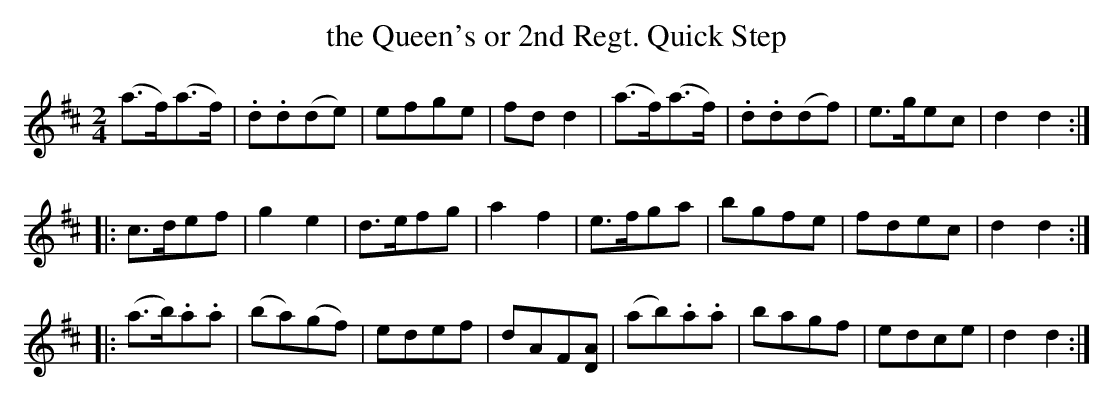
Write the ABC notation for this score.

X:1
T:the Queen's or 2nd Regt. Quick Step
M:2/4
L:1/8
K:D
(a>f)(a>f)| .d.d(de)| efge| fdd2|\
(a>f)(a>f)| .d.d(df)| e>gec| d2d2:|
|:c>def| g2e2| d>efg| a2f2| e>fga| bgfe| fdec| d2d2:|
|:(a>b).a.a| (ba)(gf)| edef| dAF[DA]|\
(ab).a.a| bagf| edce| d2d2:|
